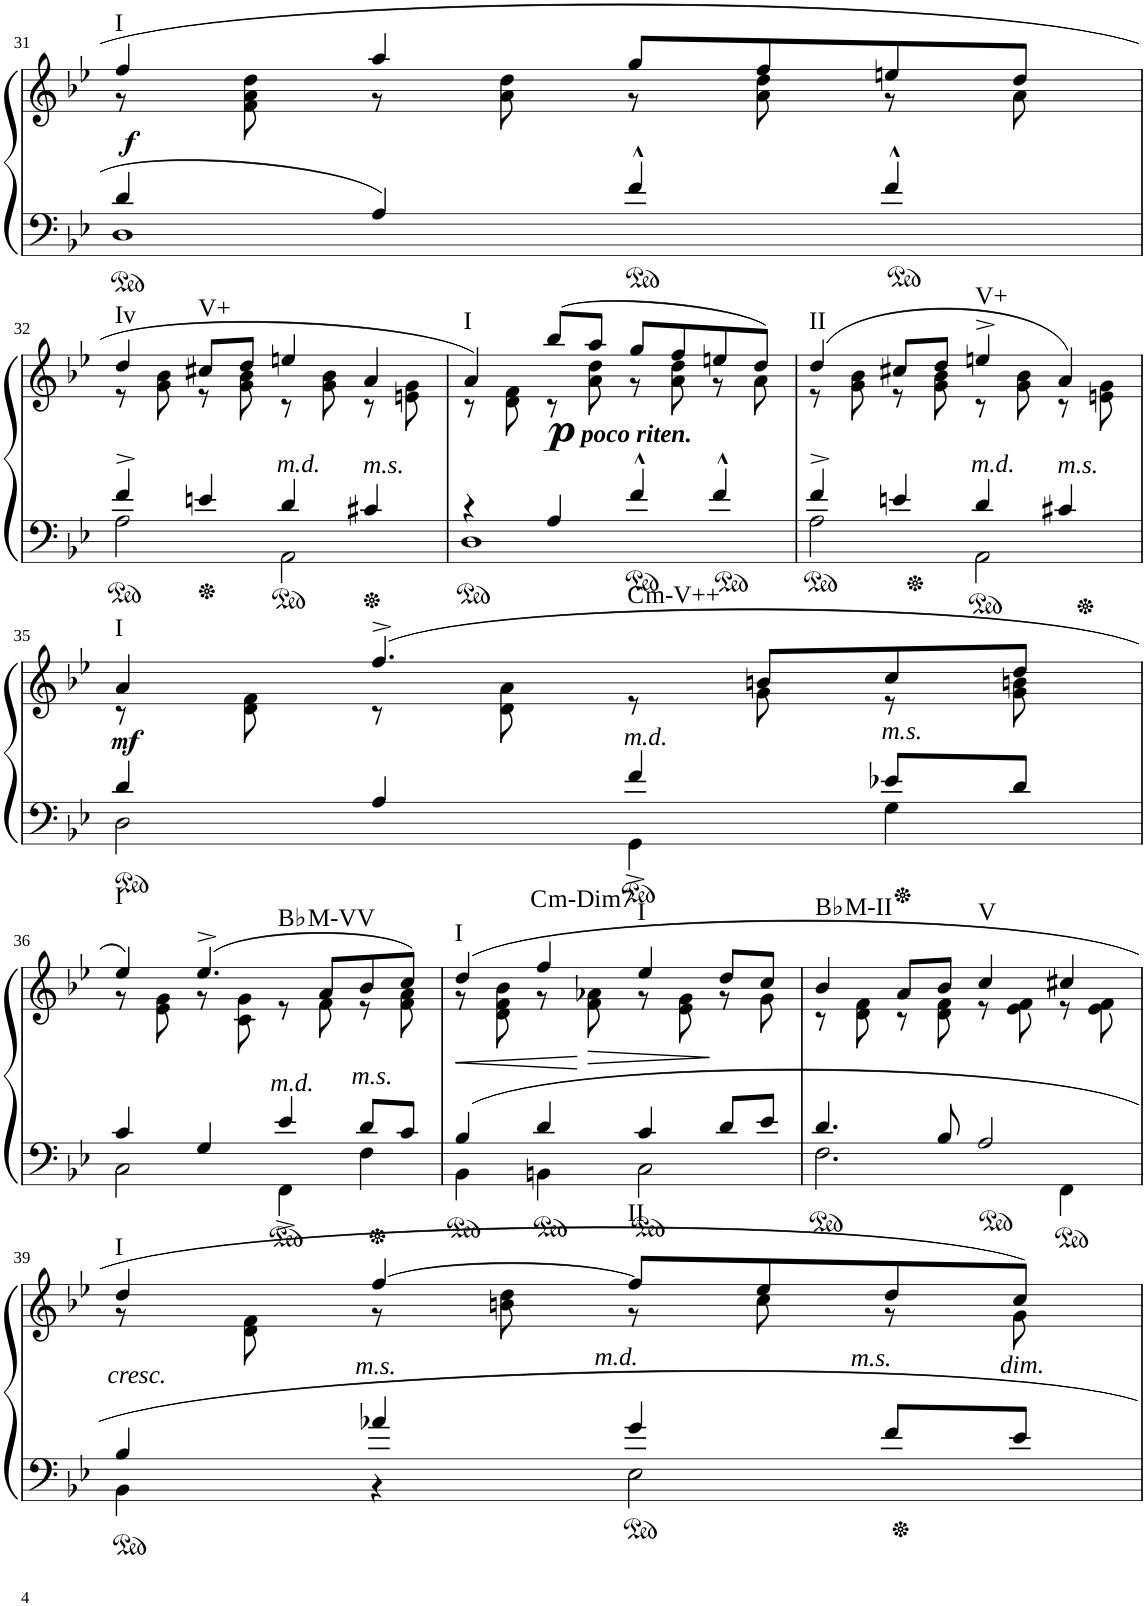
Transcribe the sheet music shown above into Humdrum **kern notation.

**kern	**kern	**dynam	**harte
*part1	*part1	*part1	*part1
*staff2	*staff1	*staff1/2	*
*I"Piano	*	*	*
*I'Pno	*	*	*
!!LO:PB:g=z
*clefF4	*clefG2	*	*
*k[b-e-]	*k[b-e-]	*	*
*M4/4	*M4/4	*	*
*met(c)	*met(c)	*	*
=31	=31	=31	=31
*^	*^	*	*
!	!	!	!	!LO:DY:b	!LO:H:kt=I
4d^/	1D^	4ff^/	8r	f	N
.	.	.	8f\ 8a\ 8dd\	.	.
4A^/	.	4aa^/	8r	.	.
.	.	.	8a\ 8dd\	.	.
4f^^/	.	8gg^/L	8r	.	.
.	.	8ff^/	8a\ 8dd\	.	.
4f^^/	.	8een^/	8r	.	.
.	.	8dd^/J	8a\	.	.
!!LO:LB:g=z	!!
=32	=32	=32	=32	=32	=32
!	!	!	!	!	!LO:H:kt=Iv
4f^/	2A^\	4dd^/	8r	.	N
.	.	.	8g\ 8b-\	.	.
!	!	!	!	!	!LO:H:kt=V+
4en^/	.	8cc#X^/L	8r	.	N
.	.	8dd^/J	8g\ 8b-\	.	.
!LO:TX:a:i:t=m.d.	!	!	!	!	!
4d^/	2AA^\	4een^/	8r	.	.
.	.	.	8g\ 8b-\	.	.
!LO:TX:a:i:t=m.s.	!	!	!	!	!
4c#X^/	.	4a^/	8r	.	.
.	.	.	8en\ 8g\	.	.
=33	=33	=33	=33	=33	=33
!	!	!	!	!	!LO:H:kt=I
4r	1D^	4a^/	8r	.	N
.	.	.	8d\ 8f\	.	.
!	!	!LO:TX:b:t=poco riten.	!	!	!
4A^/	.	(8bb-^/L	8r	.	.
.	.	8aa^/J	8a\ 8dd\	.	.
4f^^/	.	8gg^/L	8r	.	.
.	.	8ff^/	8a\ 8dd\	.	.
4f^^/	.	8een^/	8r	.	.
.	.	8dd^/J)	8a\	.	.
=34	=34	=34	=34	=34	=34
!	!	!	!	!	!LO:H:kt=II
4f^/	2A^\	(4dd^/	8r	.	N
.	.	.	8g\ 8b-\	.	.
4en^/	.	8cc#X^/L	8r	.	.
.	.	8dd^/J	8g\ 8b-\	.	.
!LO:TX:a:i:t=m.d.	!	!	!	!	!LO:H:kt=V+
4d^/	2AA^\	4een^/	8r	.	N
.	.	.	8g\ 8b-\	.	.
!LO:TX:a:i:t=m.s.	!	!	!	!	!
4c#X^/	.	4a^/)	8r	.	.
.	.	.	8en\ 8g\	.	.
!!LO:LB:g=z	!!
=35	=35	=35	=35	=35	=35
!	!	!	!	!LO:DY:b	!LO:H:kt=I
4d^/	2D^\	4a^/	8r	mf	N
.	.	.	8d\ 8f\	.	.
4A^/	.	(4.ff^/	8r	.	.
.	.	.	8d\ 8a\	.	.
!LO:TX:a:i:t=m.d.	!	!	!	!	!LO:H:kt=m
4f^</	4GG^\	.	8r	.	C:(b3,#5)
.	.	8bn^/L	8g\	.	.
!LO:TX:a:i:t=m.s.	!	!	!	!	!
8e-X^/L	4G^\	8cc^/	8r	.	.
8d^/J	.	8dd^/J	8g\ 8bn\	.	.
!!LO:LB:g=z	!!
=36	=36	=36	=36	=36	=36
!	!	!	!	!	!LO:H:kt=I
4c^/	2C^\	4ee-^/)	8r	.	N
.	.	.	8e-\ 8g\	.	.
4G^/	.	(4.ee-^/	8r	.	.
.	.	.	8c\ 8g\	.	.
!LO:TX:a:i:t=m.d.	!	!	!	!	!LO:H:kt=M
4e-^</	4FF^\	.	8r	.	Bb:maj
.	.	8a^/L	8f\	.	.
!LO:TX:a:i:t=m.s.	!	!	!	!	!
8d^/L	4F^\	8b-^/	8r	.	.
8c^/J	.	8cc^/J)	8f\ 8a\	.	.
=37	=37	=37	=37	=37	=37
!	!	!	!	!LO:HP:b	!LO:H:kt=I
4B-^/	4BB-^\	(4dd^/	8r	<	N
.	.	.	8d\ 8f\ 8b-\	.	.
!	!	!	!	!	!LO:H:kt=m
4d^/	4BBn^\	4ff^/	8r	.	C:min
.	.	.	8f\ 8a-X\	[	.
!	!	!	!	!	!LO:H:kt=I
4c^/	2C^\	4ee-^/	8r	.	N
.	.	.	8e-\ 8g\	.	.
8d^/L	.	8dd^/L	8r	.	.
8e-^/J	.	8cc^/J	8g\	.	.
=38	=38	=38	=38	=38	=38
!	!	!	!	!	!LO:H:kt=M
4.d^/	2.F^\	4b-^/	8r	.	Bb:maj
.	.	.	8d\ 8f\	.	.
.	.	8a^/L	8r	.	.
8B-^/	.	8b-^/J	8d\ 8f\	.	.
!	!	!	!	!	!LO:H:kt=V
2A^/	.	4cc^/	8r	.	N
.	.	.	8e-\ 8f\	.	.
.	4FF^\	4cc#X^/	8r	.	.
.	.	.	8e-\ 8f\	.	.
!!LO:LB:g=z	!!
=39	=39	=39	=39	=39	=39
!	!	!LO:TX:b:i:t=cresc.	!	!	!LO:H:kt=I
4B-^/	4BB-^\	4dd^/	8r	.	N
.	.	.	8d\ 8f\	.	.
!LO:TX:a:i:t=m.s.	!	!	!	!	!
4a-X^/	4r	[4ff^/	8r	.	.
.	.	.	8bn\ 8dd\	.	.
!LO:TX:a:i:t=m.d.	!	!	!	!	!LO:H:kt=II
4g^/	2E-^\	8ff/L]	8r	.	N
.	.	8ee-^/	8cc\	.	.
!LO:TX:a:i:t=m.s.	!	!	!	!	!
8f^/L	.	8dd^/	8r	.	.
!	!	!LO:TX:b:i:t=dim.	!	!	!
8e-^/J	.	8cc^/J)	8g\	.	.
*v	*v	*	*	*	*
*	*v	*v	*	*
=	=	=	=
*-	*-	*-	*-
